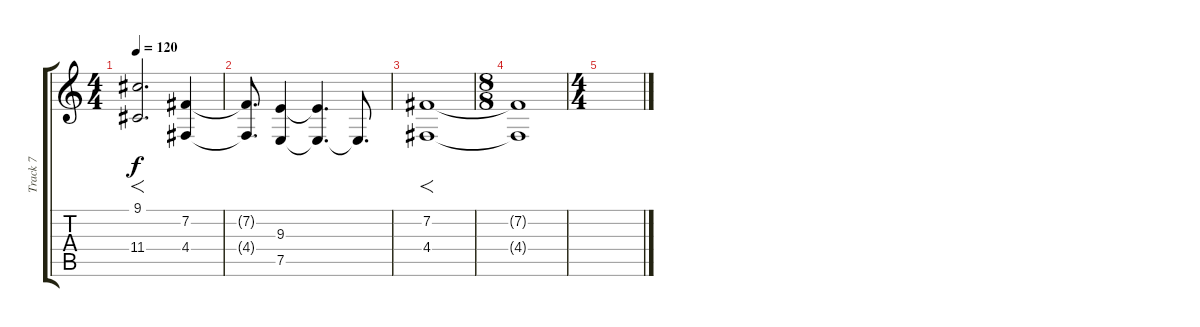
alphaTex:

\track ("Track 7" "Track 7") {instrument stringensemble2 bank 1}
\staff {score tabs}
\tuning (E4 B3 G3 D3 A2 E2) {hide}
\ts (4 4)
\tempo 120
\clef g2
\ks c
(9.1 11.4).2{f d dy f} (7.2 4.4).4 |
(7.2{t} 4.4{t}).8{d} (9.3 7.5).4 (9.3{t} 7.5{t}).4{d} 7.5{t}.8{d} |
(7.2 4.4).1{f} |
\ts (8 8)
(7.2{t} 4.4{t}).1 |
\ts (4 4)
